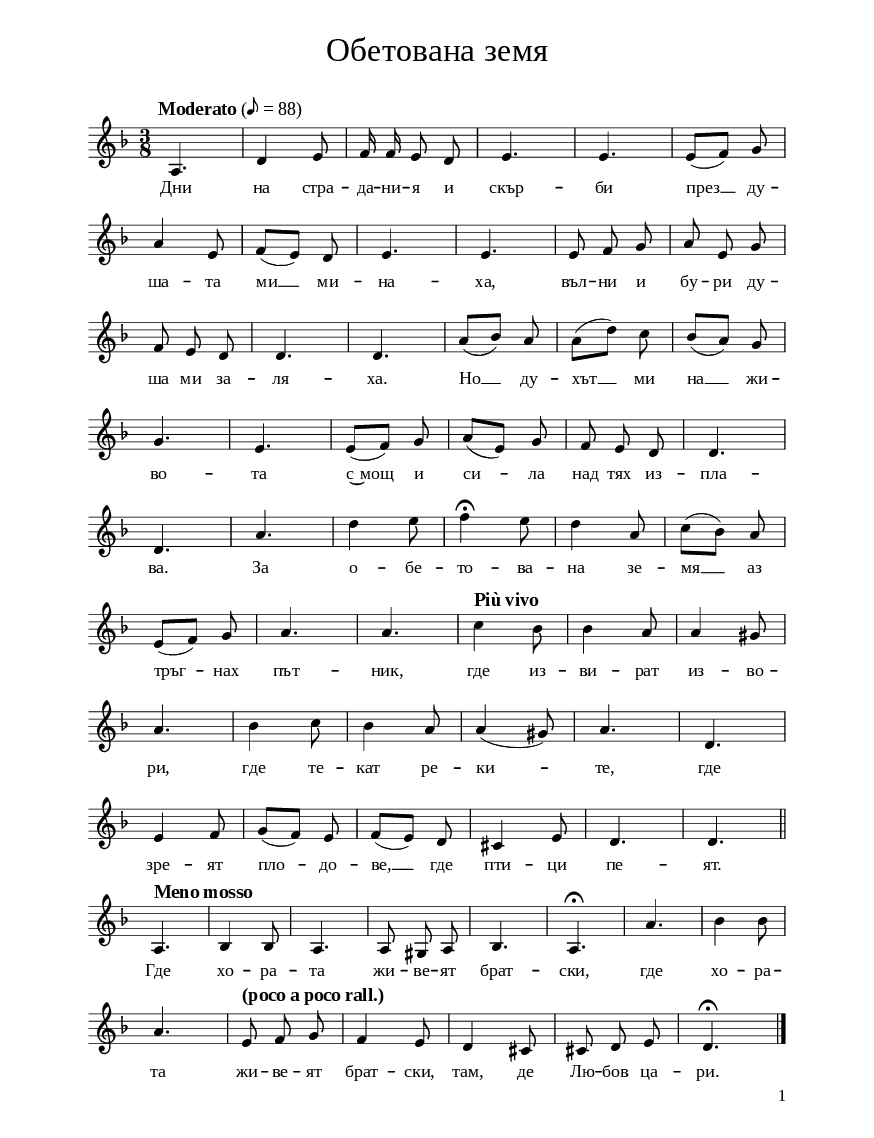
\version "2.24.3"

\include "include/globals.ily"

\bookpart {
  \label #'ref134
  \tocItem \markup "Обетована земя"
  \paper {
    print-all-headers = ##t
    print-page-number = ##t
    print-first-page-number = ##t

    % put page numbers on the bottom
    oddHeaderMarkup = \markup ""
    evenHeaderMarkup = \markup ""
    oddFooterMarkup = \markup
    \fill-line {
      ""
      \if \should-print-page-number \fromproperty #'page:page-number-string
    }
    evenFooterMarkup = \markup
    \fill-line {
      \if \should-print-page-number \fromproperty #'page:page-number-string
      ""
    }

    left-margin = 1.5\cm
    right-margin = 1.5\cm
    top-margin = 1.6\cm
    bottom-margin = 1.2\cm
    ragged-bottom = ##t % do not spread the staves to fill the whole vertical space

    % change distance between staves
    system-system-spacing =
    #'((basic-distance . 9.5)
       (minimum-distance . 6)
       (padding . 1)
       (stretchability . 12))
  }
  \score {
    \include "include/score-layout.ily"


    \new Voice \relative c' {
      \clef treble
      \key d \minor
      \time 3/8
      \tempoFunc "Moderato" 8 "88"
      \autoBeamOff
      a4. | % 2
      d4  e8 | % 3
      f16  f16  e8  d8 | % 4
      e4. | % 5
      e4. | % 6
      e8 ( [  f8 ) ]  g8 \break | % 7
      a4  e8 | % 8
      f8 ( [  e8 ) ]  d8 | % 9
      e4. |
      e4. | % 11
      e8  f8  g8 | % 12
      a8  e8  g8 \break | % 13
      f8  e8  d8 | % 14
      d4. | % 15
      d4. | % 16
      a'8 ( [  bes8 ) ]  a8 | % 17
      a8 ( [  d8 ) ]  c8 | % 18
      bes8 ( [  a8 ) ]  g8 \break | % 19
      g4. |
      e4. | % 21
      e8 ( [  f8 ) ]  g8 | % 22
      a8 ( [  e8 ) ]  g8 | % 23
      f8  e8  d8 | % 24
      d4. \break | % 25
      d4. | % 26
      a'4. | % 27
      d4  e8 | % 28
      f4 ^\fermata  e8 | % 29
      d4  a8 |
      c8 ( [  bes8 ) ]  a8 \break | % 31
      e8 ( [  f8 ) ]  g8 | % 32
      a4. | % 33
      a4. | % 34
      \tempo "Più vivo" c4 bes8 | % 35
      bes4  a8 | % 36
      a4  gis8 \break | % 37
      a4. | % 38
      bes4  c8 | % 39
      bes4  a8 |
      a4 (  gis8 ) | % 41
      a4. | % 42
      d,4. \break | % 43
      e4  f8 | % 44
      g8 ( [  f8 ) ]  e8 | % 45
      f8 ( [  e8 ) ]  d8 | % 46
      cis4  e8 | % 47
      d4. | % 48
      d4. \break | \bar "||" % 49
      \tempo "Meno mosso" a4. |
      bes4  bes8 | % 51
      a4. | % 52
      a8  gis8  a8 | % 53
      bes4. | % 54
      a4. ^\fermata | % 55
      a'4. | % 56
      bes4  bes8 \break | % 57
      a4. | % 58
      \tempo "(poco a poco rall.)" e8 f8
      g8 | % 59
      f4  e8 |
      d4  cis8 | % 61
      cis8  d8  e8 | % 62
      d4. ^\fermata \bar "|."
    }

    \addlyrics {
      Дни на стра -- да -- ни -- я и
      скър -- би през __  ду -- ша -- та
      ми __  ми -- на -- ха, въл -- ни и
      бу -- ри ду -- ша ми за -- ля -- ха.
      Но __   ду -- хът __  ми на __ жи
      -- во -- та с~мощ  и си -- ла
      над тях из -- пла -- ва. За о --
      бе -- то -- ва -- на зе -- мя __  аз
      тръг -- нах път -- ник, где из
      -- ви -- рат из -- во -- ри, где те --
      кат ре -- ки -- те, где зре --
      ят пло -- до -- ве, __ где пти
      -- ци пе -- ят. Где хо -- ра -- та
      жи -- ве -- ят брат -- ски, где хо
      -- ра -- та жи -- ве -- ят брат --
      ски, там, де Лю -- бов ца -- ри.}

      \header {
        title = \titleFunc "Обетована земя" "Obetovana zemja"
      }

      \midi{}

    } % score


  } % bookpart
